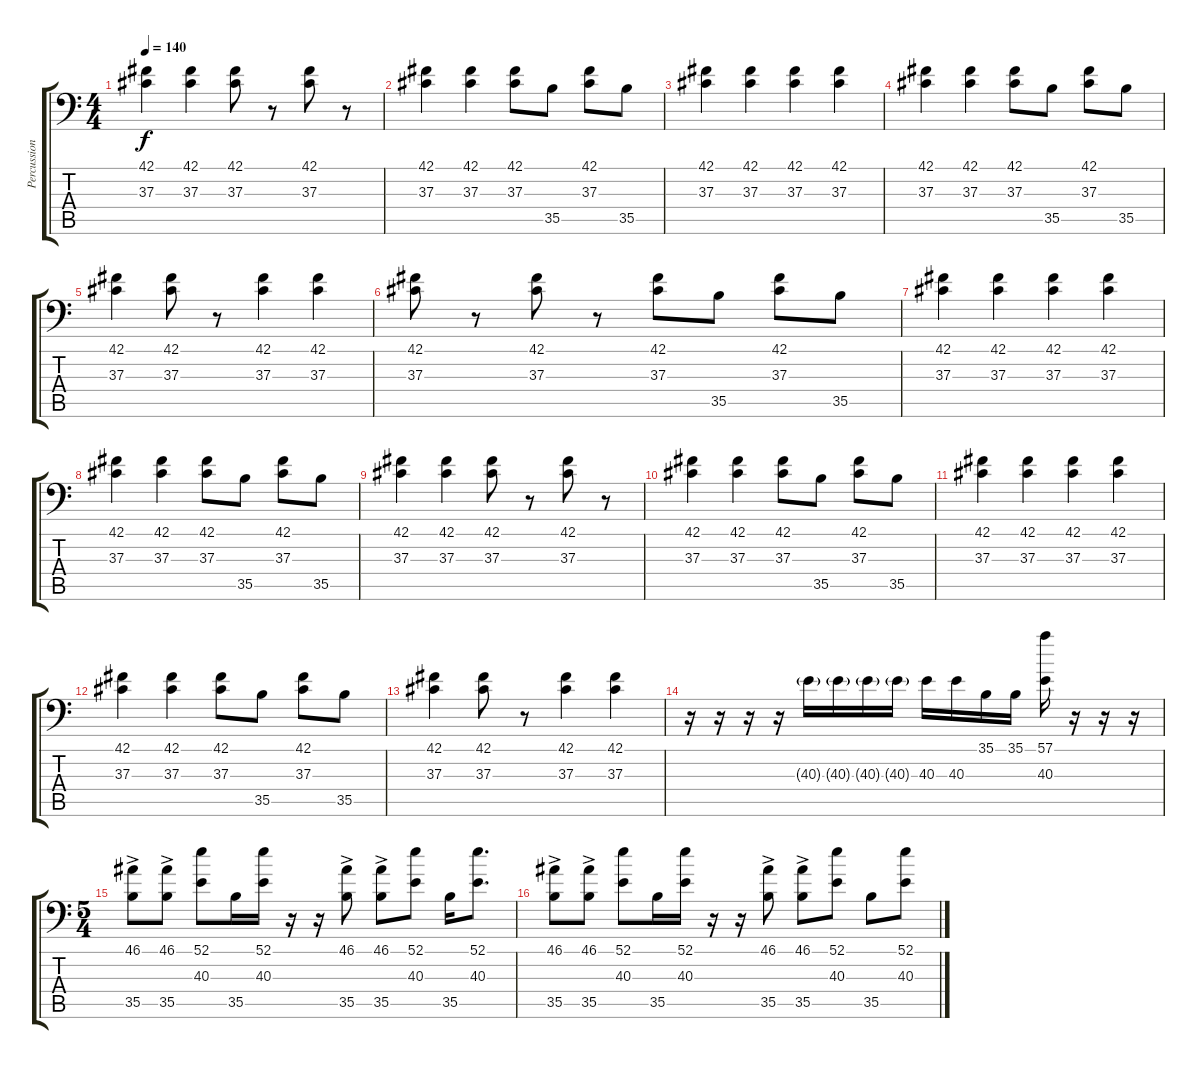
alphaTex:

\track ("Percussion" "Percussion") {instrument acousticgrandpiano}
\staff {score tabs}
\tuning (C-1 C-1 C-1 C-1 C-1 C-1) {hide}
\ts (4 4)
\tempo 140
\clef f4
\ks c
(42.1 37.3).4{dy f} (42.1 37.3).4 (42.1 37.3).8 r.8 (42.1 37.3).8 r.8 |
(42.1 37.3).4 (42.1 37.3).4 (42.1 37.3).8 35.5.8 (42.1 37.3).8 35.5.8 |
(42.1 37.3).4 (42.1 37.3).4 (42.1 37.3).4 (42.1 37.3).4 |
(42.1 37.3).4 (42.1 37.3).4 (42.1 37.3).8 35.5.8 (42.1 37.3).8 35.5.8 |
(42.1 37.3).4 (42.1 37.3).8 r.8 (42.1 37.3).4 (42.1 37.3).4 |
(42.1 37.3).8 r.8 (42.1 37.3).8 r.8 (42.1 37.3).8 35.5.8 (42.1 37.3).8 35.5.8 |
(42.1 37.3).4 (42.1 37.3).4 (42.1 37.3).4 (42.1 37.3).4 |
(42.1 37.3).4 (42.1 37.3).4 (42.1 37.3).8 35.5.8 (42.1 37.3).8 35.5.8 |
(42.1 37.3).4 (42.1 37.3).4 (42.1 37.3).8 r.8 (42.1 37.3).8 r.8 |
(42.1 37.3).4 (42.1 37.3).4 (42.1 37.3).8 35.5.8 (42.1 37.3).8 35.5.8 |
(42.1 37.3).4 (42.1 37.3).4 (42.1 37.3).4 (42.1 37.3).4 |
(42.1 37.3).4 (42.1 37.3).4 (42.1 37.3).8 35.5.8 (42.1 37.3).8 35.5.8 |
(42.1 37.3).4 (42.1 37.3).8 r.8 (42.1 37.3).4 (42.1 37.3).4 |
r.16 r.16 r.16 r.16 40.3{g}.16 40.3{g}.16 40.3{g}.16 40.3{g}.16 40.3.16 40.3.16 35.1.16 35.1.16 (57.1 40.3).16 r.16 r.16 r.16 |
\ts (5 4)
(46.1{ac} 35.5).8 (46.1{ac} 35.5).8 (52.1 40.3).8 35.5.16 (52.1 40.3).16 r.16 r.16 (46.1{ac} 35.5).8 (46.1{ac} 35.5).8 (52.1 40.3).8 35.5.16 (52.1 40.3).8{d} |
(46.1{ac} 35.5).8 (46.1{ac} 35.5).8 (52.1 40.3).8 35.5.16 (52.1 40.3).16 r.16 r.16 (46.1{ac} 35.5).8 (46.1{ac} 35.5).8 (52.1 40.3).8 35.5.8 (52.1 40.3).8
